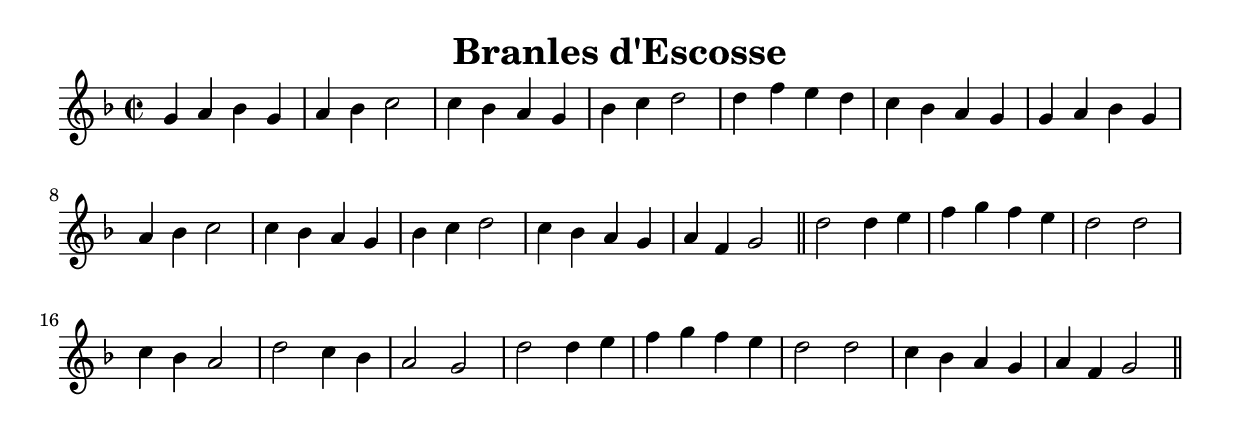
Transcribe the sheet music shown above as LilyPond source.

\version "2.7.40"
\header {
	crossRefNumber = "1"
	footnotes = "\\\\pour plus d'information : http://graner.name/nicolas/arbeau/"
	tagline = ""
	title = "Branles d'Escosse"
}
voicedefault =  {
\set Score.defaultBarType = ""

\override Staff.TimeSignature #'style = #'C
 \time 2/2 \key f \major   g'4    a'4    bes'4    g'4    a'4    bes'4    c''2   
 \bar "|"   c''4    bes'4    a'4    g'4    bes'4    c''4    d''2    \bar "|"   
d''4    f''4    e''4    d''4    c''4    bes'4    a'4    g'4    \bar "|"     g'4 
   a'4    bes'4    g'4    a'4    bes'4    c''2    \bar "|"   c''4    bes'4    
a'4    g'4    bes'4    c''4    d''2    \bar "|"   c''4    bes'4    a'4    g'4   
 a'4    f'4    g'2    \bar "||"     d''2    d''4    e''4    f''4    g''4    
f''4    e''4    d''2    d''2    c''4    bes'4    a'2    \bar "|"   d''2    c''4 
   bes'4    a'2    g'2    \bar "|"     d''2    d''4    e''4    f''4    g''4    
f''4    e''4    d''2    d''2    c''4    bes'4    a'4    g'4    a'4    f'4    
g'2    \bar "||"   
}

\score{
    <<

	\context Staff="default"
	{
	    \voicedefault 
	}

    >>
	\layout { indent = 0.0\cm 
	}
	\midi { \tempo 2=100 }
}
